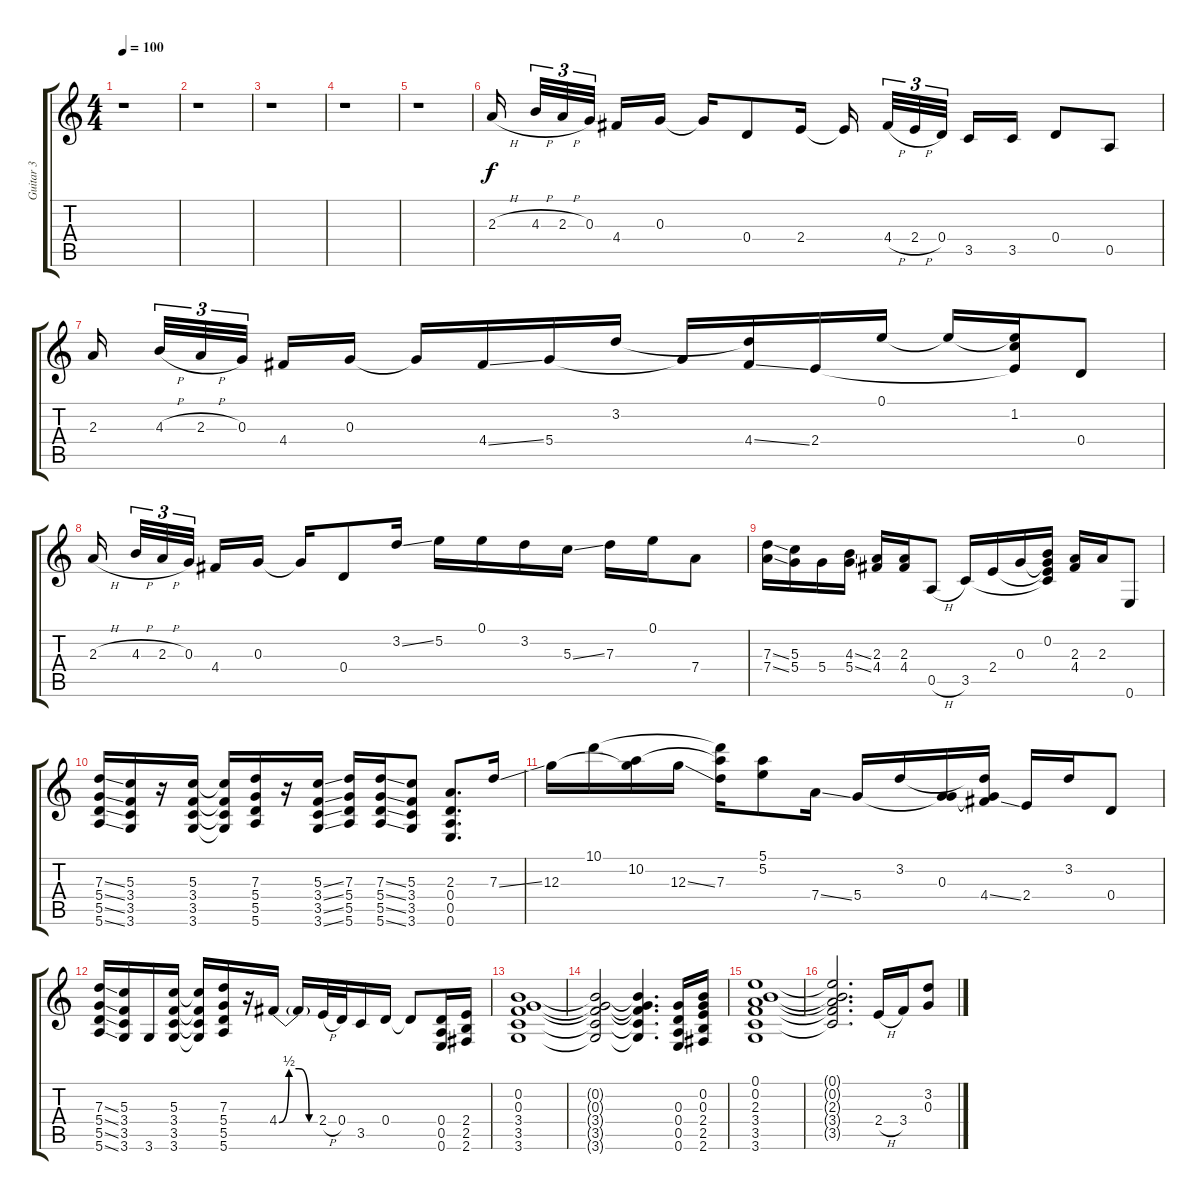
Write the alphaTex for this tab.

\track ("Guitar 3" "Guitar 3") {instrument electricguitarclean}
\staff {score tabs}
\tuning (E4 B3 G3 D3 A2 E2) {hide}
\ts (4 4)
\tempo 100
\clef g2
\ks c
r.1{dy f} |
r.1 |
r.1 |
r.1 |
r.1 |
2.3{h}.16{volume 11 beam splitsecondary} 4.3{h}.32{tu (3 2)} 2.3{h}.32{tu (3 2)} 0.3.32{tu (3 2) beam splitsecondary} 4.4.16 0.3.16 0.3{t}.16 0.4.8 2.4.16 2.4{t}.16{beam splitsecondary} 4.4{h}.32{tu (3 2)} 2.4{h}.32{tu (3 2)} 0.4.32{tu (3 2) beam splitsecondary} 3.5.16 3.5.16 0.4.8 0.5.8 |
2.3.16{beam splitsecondary} 4.3{h}.32{tu (3 2)} 2.3{h}.32{tu (3 2)} 0.3.32{tu (3 2) beam splitsecondary} 4.4.16 0.3.16 0.3{t}.16 4.4{ss}.16 5.4.16 3.2.16 5.4{t}.16 (3.2{t} 4.4{ss}).16 2.4.16 0.1.16 0.1{t}.16 (0.1{t} 1.2 2.4{t}).16 0.4.8 |
2.3{h}.16{beam splitsecondary} 4.3{h}.32{tu (3 2)} 2.3{h}.32{tu (3 2)} 0.3.32{tu (3 2) beam splitsecondary} 4.4.16 0.3.16 0.3{t}.16 0.4.8 3.2{ss}.16 5.2.16 0.1.16 3.2.16 5.3{ss}.16 7.3.16 0.1.16 7.4.8 |
(7.3{ss} 7.4{ss}).16 (5.3 5.4).16 5.4.16 (4.3{ss} 5.4{ss}).16 (2.3 4.4).16 (2.3 4.4).16 0.5{h}.8 3.5.16 2.4.16 0.3.16 (0.2 0.3{t} 2.4{t} 3.5{t}).16 (2.3 4.4).16 2.3.16 0.6.8 |
(7.3{ss} 5.4{ss} 5.5{ss} 5.6{ss}).16 (5.3 3.4 3.5 3.6).16 r.16 (5.3 3.4 3.5 3.6).16 (5.3{t} 3.4{t} 3.5{t} 3.6{t}).16 (7.3 5.4 5.5 5.6).16 r.16 (5.3{ss} 3.4{ss} 3.5{ss} 3.6{ss}).16 (7.3 5.4 5.5 5.6).16 (7.3{ss} 5.4{ss} 5.5{ss} 5.6{ss}).16 (5.3 3.4 3.5 3.6).8 (2.3 0.4 0.5 0.6).8{d} 7.3{ss}.16 |
12.3.16 10.1.16 (10.2 12.3{t}).16 12.3{ss}.16 (10.1{t} 10.2{t} 7.3).16 (5.1 5.2).8 7.4{ss}.16 5.4.16 3.2.16 (0.3 5.4{t}).16 (3.2{t} 0.3{t} 4.4{ss}).16 2.4.16 3.2.16 0.4.8 |
(7.3{ss} 5.4{ss} 5.5{ss} 5.6{ss}).16 (5.3 3.4 3.5 3.6).16 3.6.16 (5.3 3.4 3.5 3.6).16 (5.3{t} 3.4{t} 3.5{t} 3.6{t}).16 (7.3 5.4 5.5 5.6).16 r.16 4.4{be (custom 0 0 15 2 30 2 45 0 60 0)}.16 4.4{t}.16 2.4{h}.32 0.4.32 3.5.16 0.4.16 0.4{t}.8 (0.4 0.5 0.6).16 (2.4 2.5 2.6).16 |
(0.2 0.3 3.4 3.5 3.6).1 |
(0.2{t} 0.3{t} 3.4{t} 3.5{t} 3.6{t}).2 (0.2{t} 0.3{t} 3.4{t} 3.5{t} 3.6{t}).4{d} (0.3 0.4 0.5 0.6).16 (0.2 0.3 2.4 2.5 2.6).16 |
(0.1 0.2 2.3 3.4 3.5 3.6).1 |
(0.1{t} 0.2{t} 2.3{t} 3.4{t} 3.5{t}).2{d} 2.4{h}.16 3.4.16 (3.2 0.3).8
